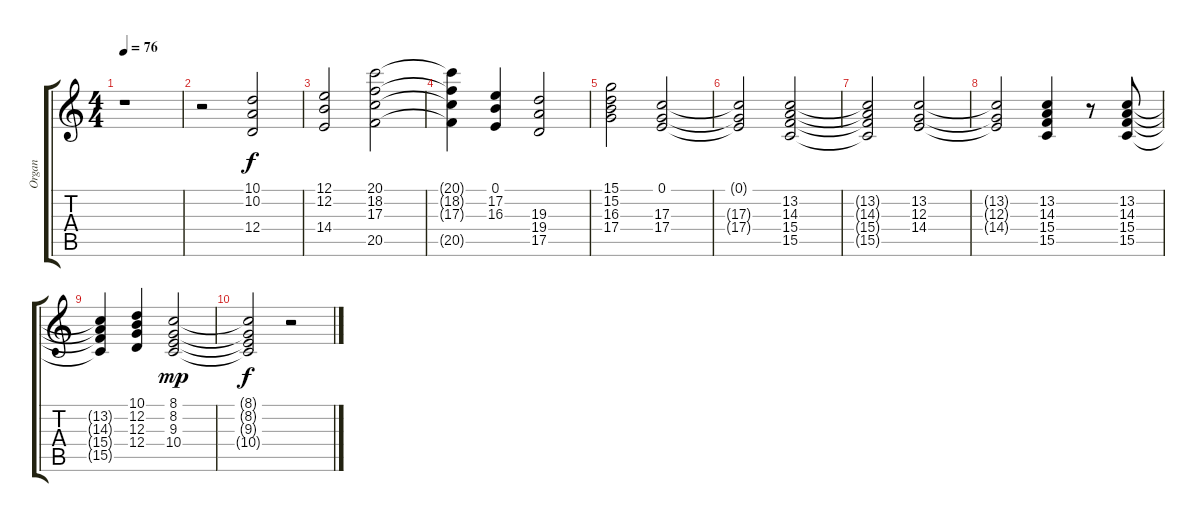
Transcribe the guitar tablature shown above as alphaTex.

\track ("Organ" "Organ") {instrument percussiveorgan}
\staff {score tabs}
\tuning (E4 B3 G3 D3 A2 E2) {hide}
\ts (4 4)
\tempo 76
\clef g2
\ks c
r.1{dy mf} |
r.2 (10.1 10.2 12.4).2{dy f} |
(12.1 12.2 14.4).2 (20.1 18.2 17.3 20.5).2 |
(20.1{t} 18.2{t} 17.3{t} 20.5{t}).4 (0.1 17.2 16.3).4 (19.3 19.4 17.5).2 |
(15.1 15.2 16.3 17.4).2 (0.1 17.3 17.4).2 |
(0.1{t} 17.3{t} 17.4{t}).2 (13.2 14.3 15.4 15.5).2 |
(13.2{t} 14.3{t} 15.4{t} 15.5{t}).2 (13.2 12.3 14.4).2 |
(13.2{t} 12.3{t} 14.4{t}).2 (13.2 14.3 15.4 15.5).4 r.8 (13.2 14.3 15.4 15.5).8 |
(13.2{t} 14.3{t} 15.4{t} 15.5{t}).4 (10.1 12.2 12.3 12.4).4 (8.1 8.2 9.3 10.4).2{dy mp} |
(8.1{t} 8.2{t} 9.3{t} 10.4{t}).2{dy f} r.2
